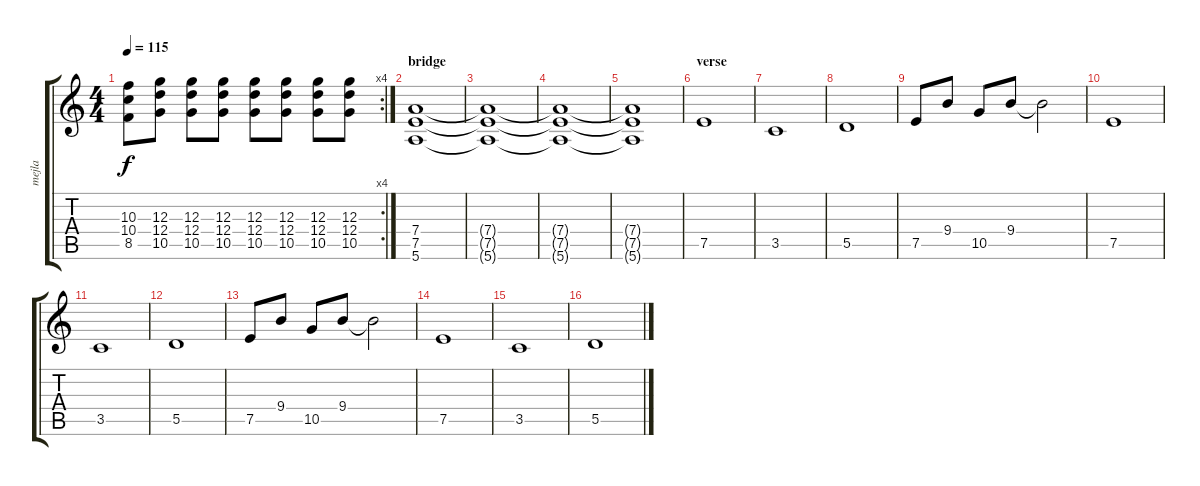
\track ("mejla" "mejla") {instrument electricguitarjazz}
\staff {score tabs}
\tuning (E4 B3 G3 D3 A2 E2) {hide}
\rc 4
\ts (4 4)
\tempo 115
\clef g2
\ks c
(10.3 10.4 8.5).8{dy f} (12.3 12.4 10.5).8 (12.3 12.4 10.5).8 (12.3 12.4 10.5).8 (12.3 12.4 10.5).8 (12.3 12.4 10.5).8 (12.3 12.4 10.5).8 (12.3 12.4 10.5).8 |
\section ("" "bridge")
(7.4 7.5 5.6).1 |
(7.4{t} 7.5{t} 5.6{t}).1 |
(7.4{t} 7.5{t} 5.6{t}).1 |
(7.4{t} 7.5{t} 5.6{t}).1 |
\section ("" "verse")
7.5.1{instrument electricguitarjazz} |
3.5.1 |
5.5.1 |
7.5.8 9.4.8 10.5.8 9.4.8 9.4{t}.2 |
7.5.1{instrument electricguitarjazz} |
3.5.1 |
5.5.1 |
7.5.8 9.4.8 10.5.8 9.4.8 9.4{t}.2 |
7.5.1 |
3.5.1 |
5.5.1
